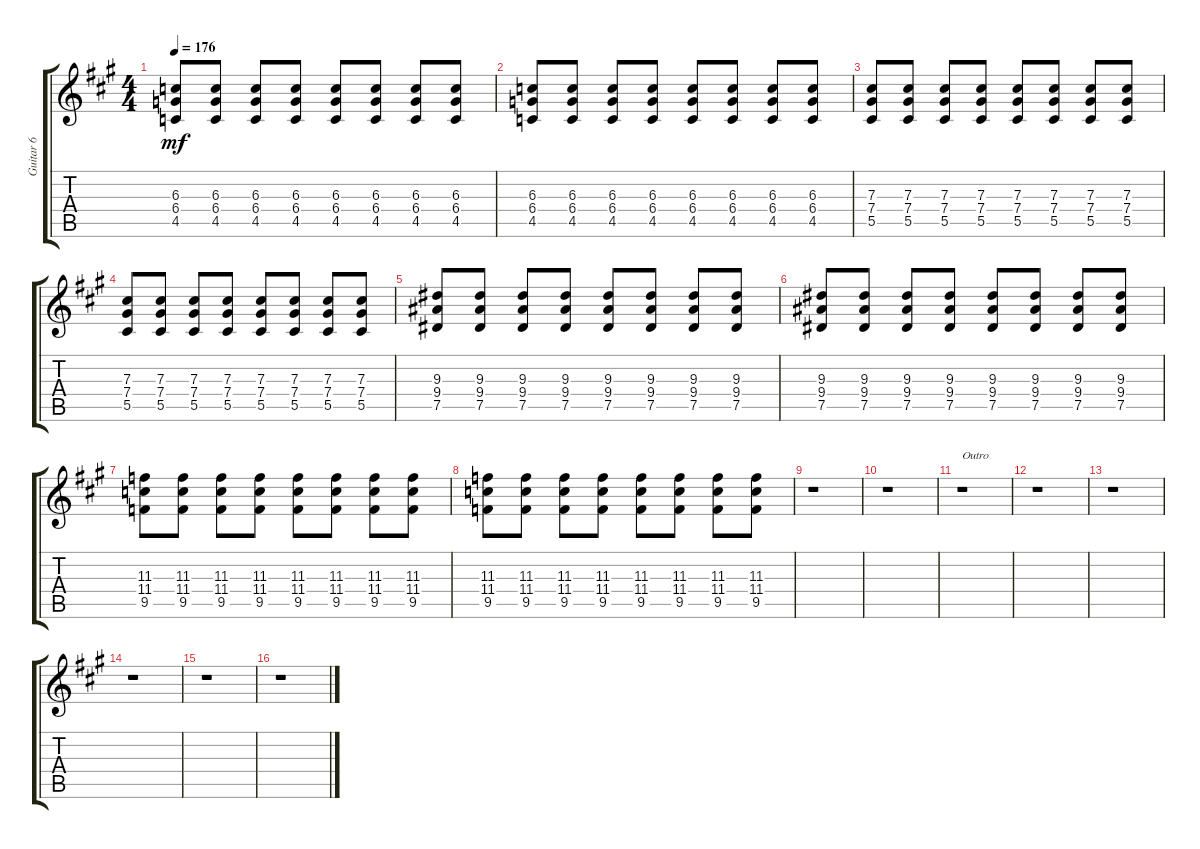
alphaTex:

\track ("Guitar 6" "Guitar 6") {instrument distortionguitar}
\staff {score tabs}
\tuning (Eb4 Bb3 Gb3 Db3 Ab2 Db2) {hide}
\ts (4 4)
\tempo 176
\clef g2
\ks a
(6.3 6.4 4.5).8{dy mf} (6.3 6.4 4.5).8 (6.3 6.4 4.5).8 (6.3 6.4 4.5).8 (6.3 6.4 4.5).8 (6.3 6.4 4.5).8 (6.3 6.4 4.5).8 (6.3 6.4 4.5).8 |
(6.3 6.4 4.5).8 (6.3 6.4 4.5).8 (6.3 6.4 4.5).8 (6.3 6.4 4.5).8 (6.3 6.4 4.5).8 (6.3 6.4 4.5).8 (6.3 6.4 4.5).8 (6.3 6.4 4.5).8 |
(7.3 7.4 5.5).8 (7.3 7.4 5.5).8 (7.3 7.4 5.5).8 (7.3 7.4 5.5).8 (7.3 7.4 5.5).8 (7.3 7.4 5.5).8 (7.3 7.4 5.5).8 (7.3 7.4 5.5).8 |
(7.3 7.4 5.5).8 (7.3 7.4 5.5).8 (7.3 7.4 5.5).8 (7.3 7.4 5.5).8 (7.3 7.4 5.5).8 (7.3 7.4 5.5).8 (7.3 7.4 5.5).8 (7.3 7.4 5.5).8 |
(9.3 9.4 7.5).8 (9.3 9.4 7.5).8 (9.3 9.4 7.5).8 (9.3 9.4 7.5).8 (9.3 9.4 7.5).8 (9.3 9.4 7.5).8 (9.3 9.4 7.5).8 (9.3 9.4 7.5).8 |
(9.3 9.4 7.5).8 (9.3 9.4 7.5).8 (9.3 9.4 7.5).8 (9.3 9.4 7.5).8 (9.3 9.4 7.5).8 (9.3 9.4 7.5).8 (9.3 9.4 7.5).8 (9.3 9.4 7.5).8 |
(11.3 11.4 9.5).8 (11.3 11.4 9.5).8 (11.3 11.4 9.5).8 (11.3 11.4 9.5).8 (11.3 11.4 9.5).8 (11.3 11.4 9.5).8 (11.3 11.4 9.5).8 (11.3 11.4 9.5).8 |
(11.3 11.4 9.5).8 (11.3 11.4 9.5).8 (11.3 11.4 9.5).8 (11.3 11.4 9.5).8 (11.3 11.4 9.5).8 (11.3 11.4 9.5).8 (11.3 11.4 9.5).8 (11.3 11.4 9.5).8 |
r.1 |
r.1 |
r.1{txt "Outro"} |
r.1 |
r.1 |
r.1 |
r.1 |
r.1
